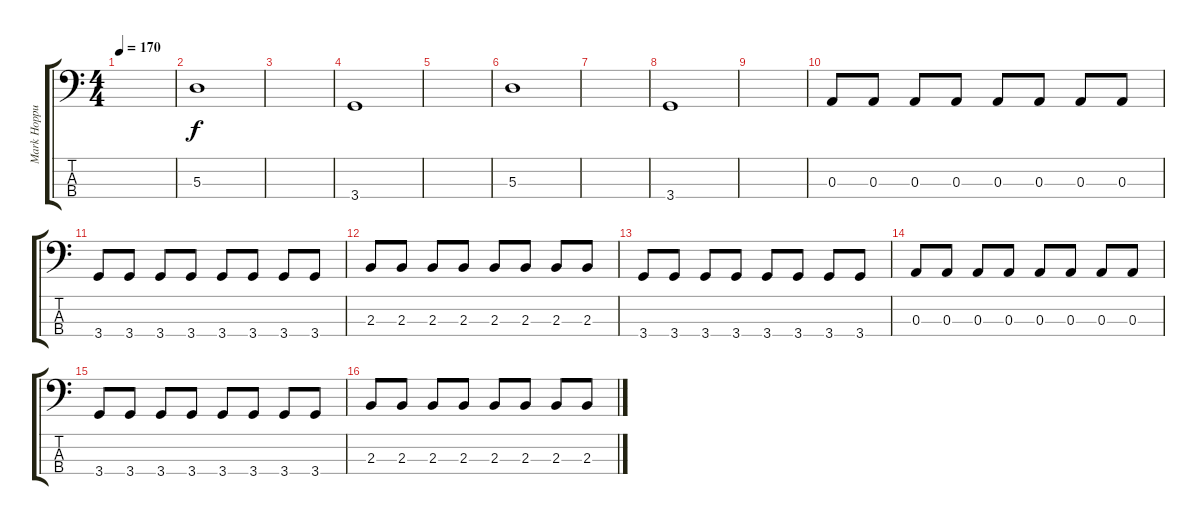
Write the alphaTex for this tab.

\track ("Mark Hoppus" "Mark Hoppu") {instrument electricbassfinger}
\staff {score tabs}
\tuning (G2 D2 A1 E1) {hide}
\ts (4 4)
\tempo 170
\clef f4
\ks c
|
5.3.1 |
|
3.4.1 |
|
5.3.1 |
|
3.4.1 |
|
0.3.8 0.3.8 0.3.8 0.3.8 0.3.8 0.3.8 0.3.8 0.3.8 |
3.4.8 3.4.8 3.4.8 3.4.8 3.4.8 3.4.8 3.4.8 3.4.8 |
2.3.8 2.3.8 2.3.8 2.3.8 2.3.8 2.3.8 2.3.8 2.3.8 |
3.4.8 3.4.8 3.4.8 3.4.8 3.4.8 3.4.8 3.4.8 3.4.8 |
0.3.8 0.3.8 0.3.8 0.3.8 0.3.8 0.3.8 0.3.8 0.3.8 |
3.4.8 3.4.8 3.4.8 3.4.8 3.4.8 3.4.8 3.4.8 3.4.8 |
2.3.8 2.3.8 2.3.8 2.3.8 2.3.8 2.3.8 2.3.8 2.3.8
